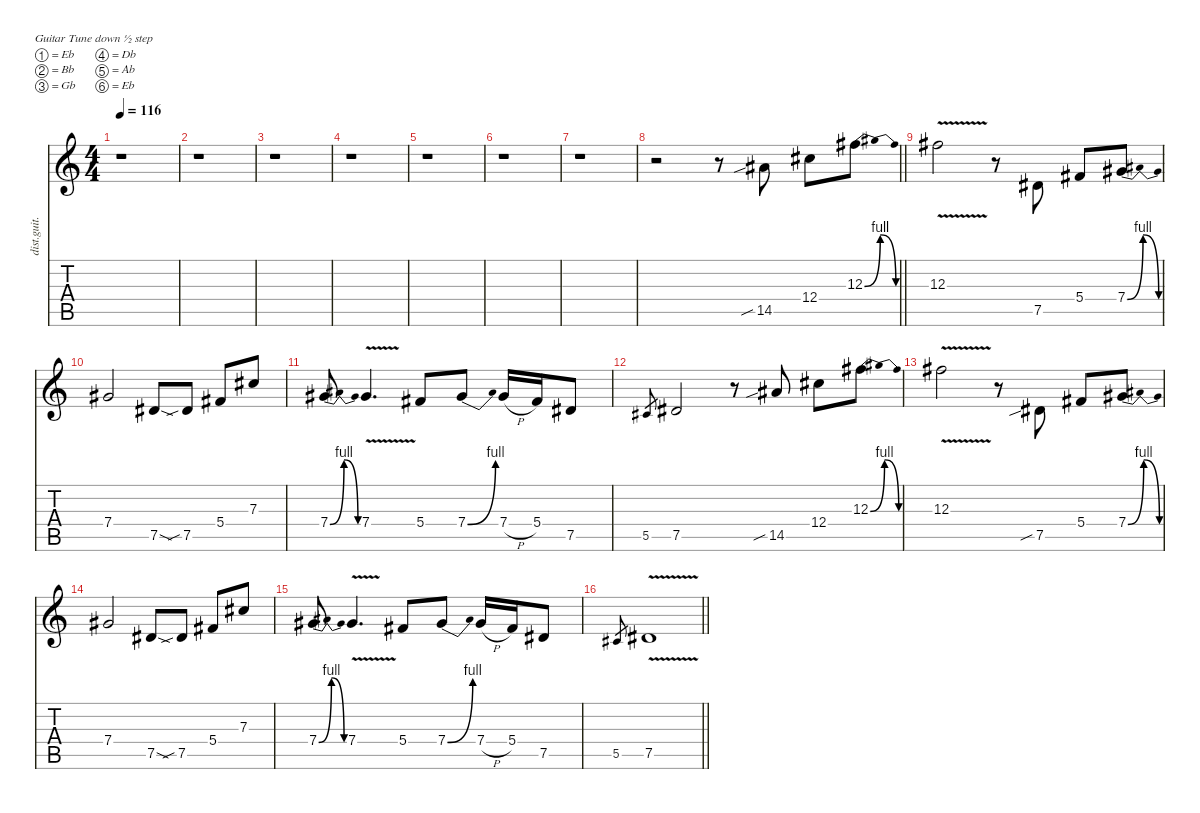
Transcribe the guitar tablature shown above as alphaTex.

\defaultSystemsLayout 4
\hideDynamics
\bracketExtendMode nobrackets
\otherSystemsTrackNameOrientation horizontal
\track ("Guit 2" "dist.guit.") {instrument distortionguitar}
\staff {score tabs}
\tuning (Eb4 Bb3 Gb3 Db3 Ab2 Eb2)
\ts (4 4)
\tempo 116
\clef g2
\ks c
r.1{dy ff beam Down} |
r.1{beam Down} |
r.1{beam Down} |
r.1{beam Down} |
r.1{beam Down} |
r.1{beam Down} |
r.1{beam Down} |
\barLineRight lightlight
r.2{beam Down} r.8{beam Down} 14.5{sib acc #}.8{beam Up} 12.4{acc #}.8{beam Down} 12.3{be (bendrelease 0 0 15 4 30 4 45 0) acc #}.8{dy f beam Down} |
12.3{v acc #}.2{dy fff beam Down} r.8{beam Down} 7.5{acc #}.8{dy ff beam Up} 5.4{acc #}.8{beam Up} 7.4{be (bendrelease 0 0 15 4 30 4 45 0) acc #}.8{dy f beam Up} |
7.4{acc #}.2{dy ff beam Up} 7.5{sod acc #}.8{beam Up} 7.5{sib acc #}.8{beam Up} 5.4{acc #}.8{beam Up} 7.3{acc #}.8{dy f beam Up} |
7.4{be (bendrelease 0 0 15 4 30 4 45 0) acc #}.8{beam Up} 7.4{v acc #}.4{d dy ff beam Up} 5.4{acc #}.8{dy f beam Up} 7.4{be (bend 0 0 30 4) acc #}.8{beam Up} 7.4{h acc #}.16{dy ff beam Up} 5.4{acc #}.16{dy f beam Up} 7.5{acc #}.8{beam Up} |
5.5{acc #}.8{gr dy mf beam Up} 7.5{acc #}.2{dy f beam Up} r.8{beam Up} 14.5{sib acc #}.8{dy ff beam Up} 12.4{acc #}.8{beam Down} 12.3{be (bendrelease 0 0 15 4 30 4 45 0) acc #}.8{dy f beam Down} |
12.3{v acc #}.2{dy fff beam Down} r.8{beam Down} 7.5{sib acc #}.8{dy ff beam Up} 5.4{acc #}.8{beam Up} 7.4{be (bendrelease 0 0 15 4 30 4 45 0) acc #}.8{dy f beam Up} |
7.4{acc #}.2{dy ff beam Up} 7.5{sod acc #}.8{beam Up} 7.5{sib acc #}.8{beam Up} 5.4{acc #}.8{beam Up} 7.3{acc #}.8{dy f beam Up} |
7.4{be (bendrelease 0 0 15 4 30 4 45 0) acc #}.8{beam Up} 7.4{v acc #}.4{d dy ff beam Up} 5.4{acc #}.8{dy f beam Up} 7.4{be (bend 0 0 30 4) acc #}.8{beam Up} 7.4{h acc #}.16{dy ff beam Up} 5.4{acc #}.16{dy f beam Up} 7.5{acc #}.8{beam Up} |
\barLineRight lightlight
5.5{acc #}.8{gr dy mf beam Up} 7.5{v acc #}.1{dy f beam Up}
